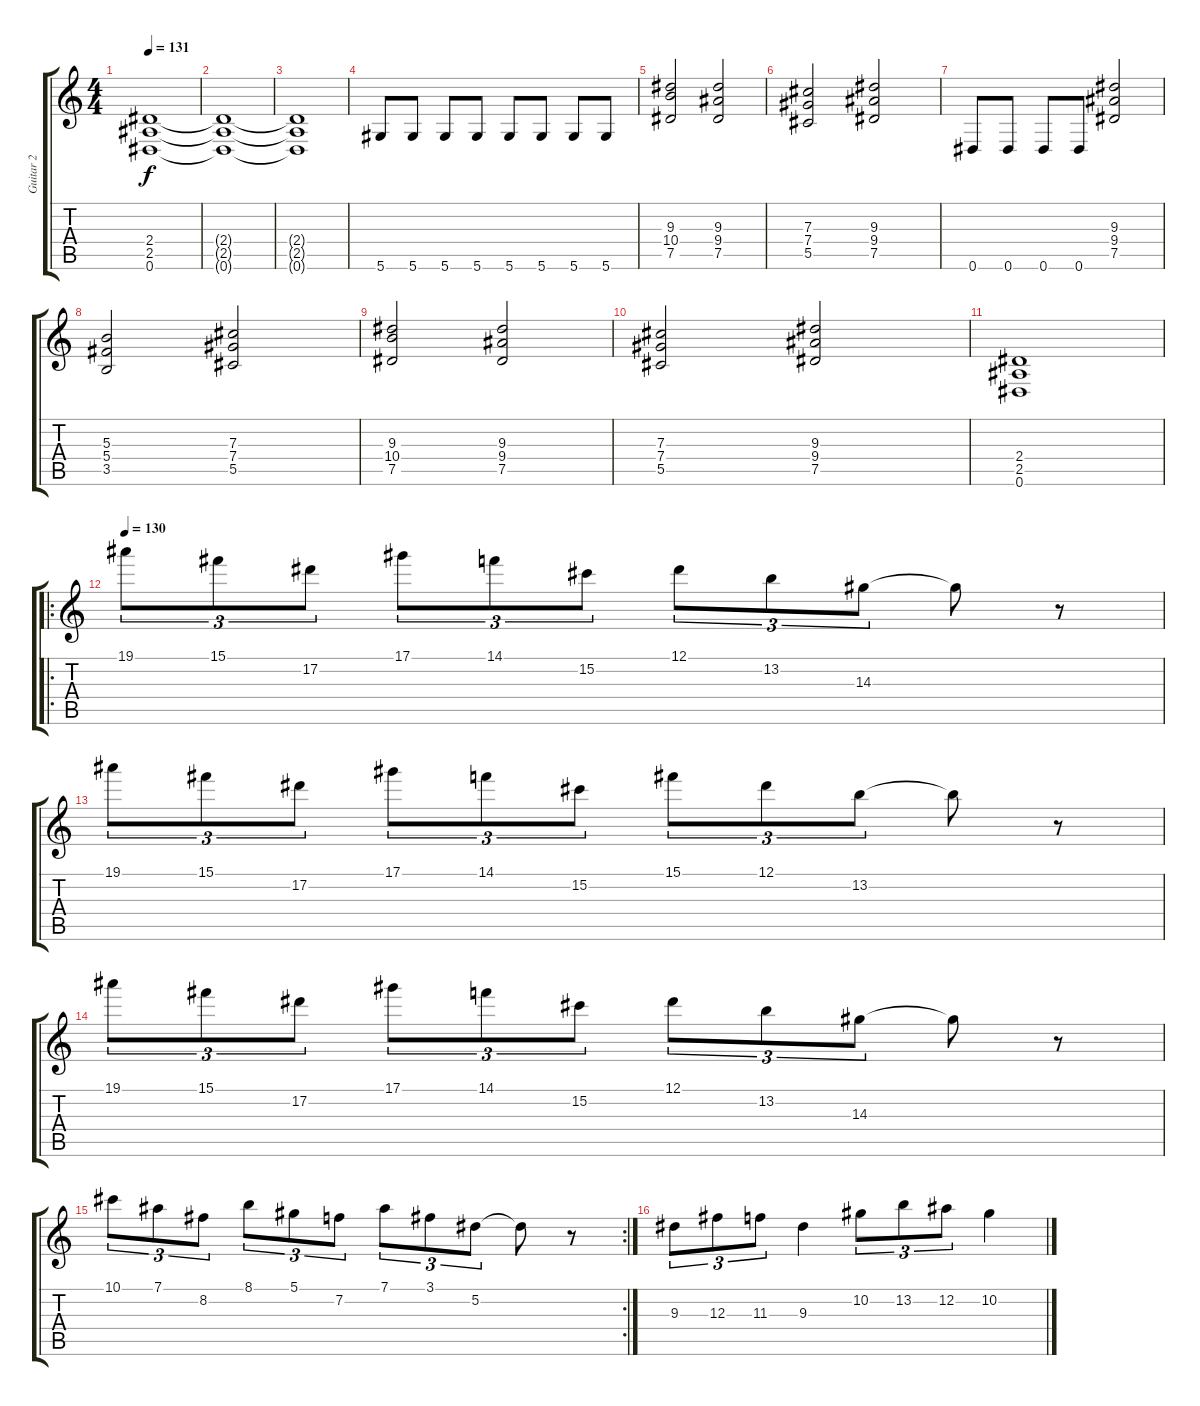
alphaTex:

\track ("Guitar 2" "Guitar 2") {instrument overdrivenguitar}
\staff {score tabs}
\tuning (Eb4 Bb3 Gb3 Db3 Ab2 Eb2) {hide}
\ts (4 4)
\tempo 131
\clef g2
\ks c
(2.4 2.5 0.6).1{dy f} |
(2.4{t} 2.5{t} 0.6{t}).1 |
(2.4{t} 2.5{t} 0.6{t}).1 |
5.6.8 5.6.8 5.6.8 5.6.8 5.6.8 5.6.8 5.6.8 5.6.8 |
(9.3 10.4 7.5).2 (9.3 9.4 7.5).2 |
(7.3 7.4 5.5).2 (9.3 9.4 7.5).2 |
0.6.8 0.6.8 0.6.8 0.6.8 (9.3 9.4 7.5).2 |
(5.3 5.4 3.5).2 (7.3 7.4 5.5).2 |
(9.3 10.4 7.5).2 (9.3 9.4 7.5).2 |
(7.3 7.4 5.5).2 (9.3 9.4 7.5).2 |
(2.4 2.5 0.6).1 |
\ro
\tempo 130
19.1.8{tu (3 2) instrument overdrivenguitar} 15.1.8{tu (3 2)} 17.2.8{tu (3 2)} 17.1.8{tu (3 2)} 14.1.8{tu (3 2)} 15.2.8{tu (3 2)} 12.1.8{tu (3 2)} 13.2.8{tu (3 2)} 14.3.8{tu (3 2)} 14.3{t}.8 r.8 |
19.1.8{tu (3 2)} 15.1.8{tu (3 2)} 17.2.8{tu (3 2)} 17.1.8{tu (3 2)} 14.1.8{tu (3 2)} 15.2.8{tu (3 2)} 15.1.8{tu (3 2)} 12.1.8{tu (3 2)} 13.2.8{tu (3 2)} 13.2{t}.8 r.8 |
19.1.8{tu (3 2)} 15.1.8{tu (3 2)} 17.2.8{tu (3 2)} 17.1.8{tu (3 2)} 14.1.8{tu (3 2)} 15.2.8{tu (3 2)} 12.1.8{tu (3 2)} 13.2.8{tu (3 2)} 14.3.8{tu (3 2)} 14.3{t}.8 r.8 |
\rc 2
10.1.8{tu (3 2)} 7.1.8{tu (3 2)} 8.2.8{tu (3 2)} 8.1.8{tu (3 2)} 5.1.8{tu (3 2)} 7.2.8{tu (3 2)} 7.1.8{tu (3 2)} 3.1.8{tu (3 2)} 5.2.8{tu (3 2)} 5.2{t}.8 r.8 |
9.3.8{tu (3 2)} 12.3.8{tu (3 2)} 11.3.8{tu (3 2)} 9.3.4 10.2.8{tu (3 2)} 13.2.8{tu (3 2)} 12.2.8{tu (3 2)} 10.2.4
